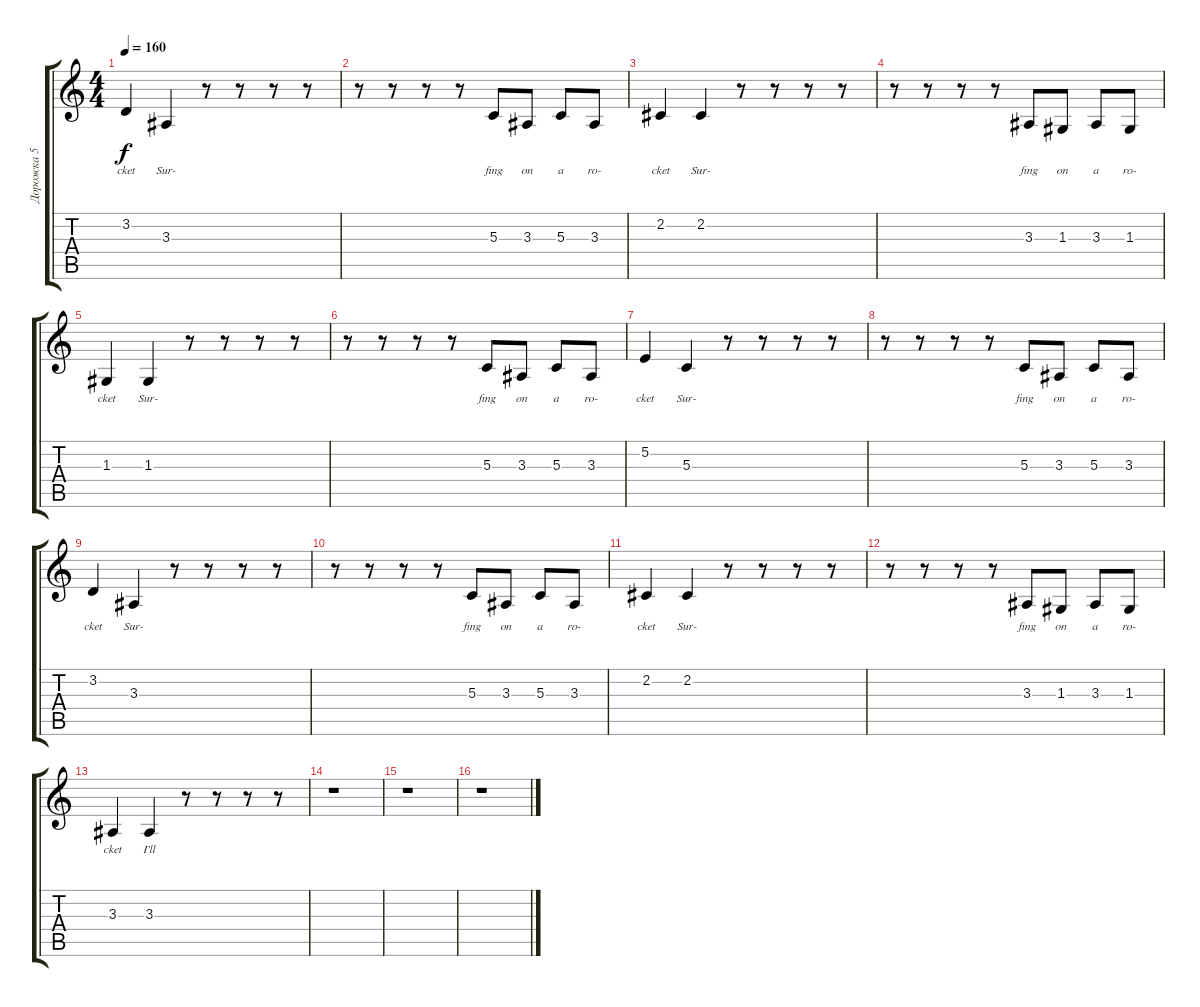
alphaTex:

\track ("Дорожка 5" "Дорожка 5") {instrument lead2sawtooth}
\staff {score tabs}
\tuning (E4 B3 G3 D3 A2 E2) {hide}
\ts (4 4)
\tempo 160
\clef g2
\ks c
3.2.4{lyrics (0 "cket") lyrics (1 "") lyrics (2 "") lyrics (3 "") lyrics (4 "") dy f} 3.3.4{lyrics (0 "Sur-") lyrics (1 "") lyrics (2 "") lyrics (3 "") lyrics (4 "")} r.8 r.8 r.8 r.8 |
r.8 r.8 r.8 r.8 5.3.8{lyrics (0 "fing") lyrics (1 "") lyrics (2 "") lyrics (3 "") lyrics (4 "")} 3.3.8{lyrics (0 "on") lyrics (1 "") lyrics (2 "") lyrics (3 "") lyrics (4 "")} 5.3.8{lyrics (0 "a") lyrics (1 "") lyrics (2 "") lyrics (3 "") lyrics (4 "")} 3.3.8{lyrics (0 "ro-") lyrics (1 "") lyrics (2 "") lyrics (3 "") lyrics (4 "")} |
2.2.4{lyrics (0 "cket") lyrics (1 "") lyrics (2 "") lyrics (3 "") lyrics (4 "")} 2.2.4{lyrics (0 "Sur-") lyrics (1 "") lyrics (2 "") lyrics (3 "") lyrics (4 "")} r.8 r.8 r.8 r.8 |
r.8 r.8 r.8 r.8 3.3.8{lyrics (0 "fing") lyrics (1 "") lyrics (2 "") lyrics (3 "") lyrics (4 "")} 1.3.8{lyrics (0 "on") lyrics (1 "") lyrics (2 "") lyrics (3 "") lyrics (4 "")} 3.3.8{lyrics (0 "a") lyrics (1 "") lyrics (2 "") lyrics (3 "") lyrics (4 "")} 1.3.8{lyrics (0 "ro-") lyrics (1 "") lyrics (2 "") lyrics (3 "") lyrics (4 "")} |
1.3.4{lyrics (0 "cket") lyrics (1 "") lyrics (2 "") lyrics (3 "") lyrics (4 "")} 1.3.4{lyrics (0 "Sur-") lyrics (1 "") lyrics (2 "") lyrics (3 "") lyrics (4 "")} r.8 r.8 r.8 r.8 |
r.8 r.8 r.8 r.8 5.3.8{lyrics (0 "fing") lyrics (1 "") lyrics (2 "") lyrics (3 "") lyrics (4 "")} 3.3.8{lyrics (0 "on") lyrics (1 "") lyrics (2 "") lyrics (3 "") lyrics (4 "")} 5.3.8{lyrics (0 "a") lyrics (1 "") lyrics (2 "") lyrics (3 "") lyrics (4 "")} 3.3.8{lyrics (0 "ro-") lyrics (1 "") lyrics (2 "") lyrics (3 "") lyrics (4 "")} |
5.2.4{lyrics (0 "cket") lyrics (1 "") lyrics (2 "") lyrics (3 "") lyrics (4 "")} 5.3.4{lyrics (0 "Sur-") lyrics (1 "") lyrics (2 "") lyrics (3 "") lyrics (4 "")} r.8 r.8 r.8 r.8 |
r.8 r.8 r.8 r.8 5.3.8{lyrics (0 "fing") lyrics (1 "") lyrics (2 "") lyrics (3 "") lyrics (4 "")} 3.3.8{lyrics (0 "on") lyrics (1 "") lyrics (2 "") lyrics (3 "") lyrics (4 "")} 5.3.8{lyrics (0 "a") lyrics (1 "") lyrics (2 "") lyrics (3 "") lyrics (4 "")} 3.3.8{lyrics (0 "ro-") lyrics (1 "") lyrics (2 "") lyrics (3 "") lyrics (4 "")} |
3.2.4{lyrics (0 "cket") lyrics (1 "") lyrics (2 "") lyrics (3 "") lyrics (4 "")} 3.3.4{lyrics (0 "Sur-") lyrics (1 "") lyrics (2 "") lyrics (3 "") lyrics (4 "")} r.8 r.8 r.8 r.8 |
r.8 r.8 r.8 r.8 5.3.8{lyrics (0 "fing") lyrics (1 "") lyrics (2 "") lyrics (3 "") lyrics (4 "")} 3.3.8{lyrics (0 "on") lyrics (1 "") lyrics (2 "") lyrics (3 "") lyrics (4 "")} 5.3.8{lyrics (0 "a") lyrics (1 "") lyrics (2 "") lyrics (3 "") lyrics (4 "")} 3.3.8{lyrics (0 "ro-") lyrics (1 "") lyrics (2 "") lyrics (3 "") lyrics (4 "")} |
2.2.4{lyrics (0 "cket") lyrics (1 "") lyrics (2 "") lyrics (3 "") lyrics (4 "")} 2.2.4{lyrics (0 "Sur-") lyrics (1 "") lyrics (2 "") lyrics (3 "") lyrics (4 "")} r.8 r.8 r.8 r.8 |
r.8 r.8 r.8 r.8 3.3.8{lyrics (0 "fing") lyrics (1 "") lyrics (2 "") lyrics (3 "") lyrics (4 "")} 1.3.8{lyrics (0 "on") lyrics (1 "") lyrics (2 "") lyrics (3 "") lyrics (4 "")} 3.3.8{lyrics (0 "a") lyrics (1 "") lyrics (2 "") lyrics (3 "") lyrics (4 "")} 1.3.8{lyrics (0 "ro-") lyrics (1 "") lyrics (2 "") lyrics (3 "") lyrics (4 "")} |
3.3.4{lyrics (0 "cket") lyrics (1 "") lyrics (2 "") lyrics (3 "") lyrics (4 "")} 3.3.4{lyrics (0 "I’ll") lyrics (1 "") lyrics (2 "") lyrics (3 "") lyrics (4 "")} r.8 r.8 r.8 r.8 |
r.1 |
r.1 |
r.1
